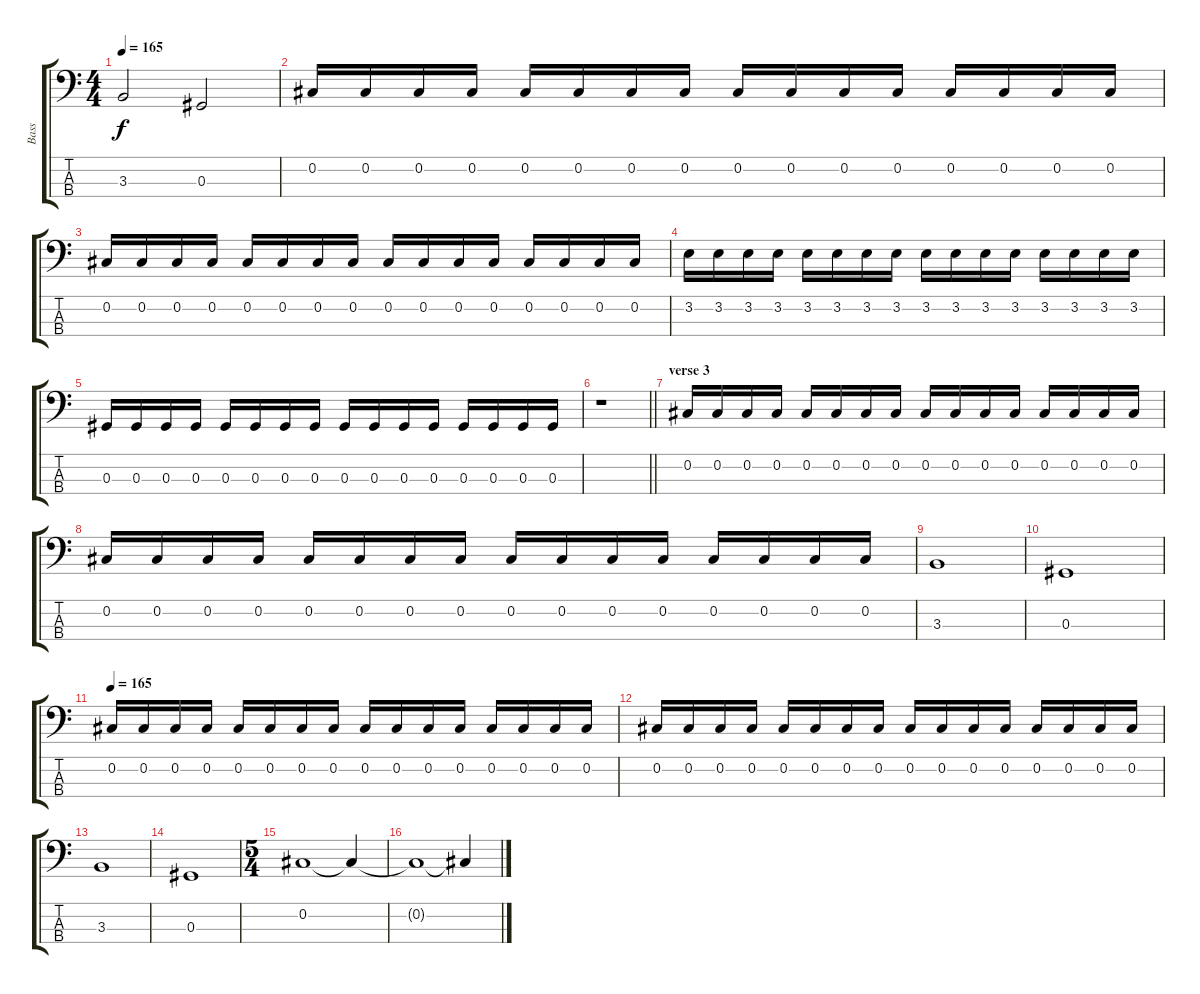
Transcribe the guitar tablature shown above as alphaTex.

\track ("Bass" "Bass") {instrument electricbassfinger}
\staff {score tabs}
\tuning (Gb2 Db2 Ab1 Eb1) {hide}
\ts (4 4)
\tempo 165
\clef f4
\ks c
3.3.2{dy f} 0.3.2 |
0.2.16{volume 15 balance 8} 0.2.16 0.2.16 0.2.16 0.2.16 0.2.16 0.2.16 0.2.16 0.2.16 0.2.16 0.2.16 0.2.16 0.2.16 0.2.16 0.2.16 0.2.16 |
0.2.16 0.2.16 0.2.16 0.2.16 0.2.16 0.2.16 0.2.16 0.2.16 0.2.16 0.2.16 0.2.16 0.2.16 0.2.16 0.2.16 0.2.16 0.2.16 |
3.2.16 3.2.16 3.2.16 3.2.16 3.2.16 3.2.16 3.2.16 3.2.16 3.2.16 3.2.16 3.2.16 3.2.16 3.2.16 3.2.16 3.2.16 3.2.16 |
0.3.16 0.3.16 0.3.16 0.3.16 0.3.16 0.3.16 0.3.16 0.3.16 0.3.16 0.3.16 0.3.16 0.3.16 0.3.16 0.3.16 0.3.16 0.3.16 |
\barLineRight lightlight
r.1 |
\section ("" "verse 3")
0.2.16{volume 13 balance 8} 0.2.16 0.2.16 0.2.16 0.2.16 0.2.16 0.2.16 0.2.16 0.2.16 0.2.16 0.2.16 0.2.16 0.2.16 0.2.16 0.2.16 0.2.16 |
0.2.16 0.2.16 0.2.16 0.2.16 0.2.16 0.2.16 0.2.16 0.2.16 0.2.16 0.2.16 0.2.16 0.2.16 0.2.16 0.2.16 0.2.16 0.2.16 |
3.3.1 |
0.3.1 |
\tempo 165
0.2.16 0.2.16 0.2.16 0.2.16 0.2.16 0.2.16 0.2.16 0.2.16 0.2.16 0.2.16 0.2.16 0.2.16 0.2.16 0.2.16 0.2.16 0.2.16 |
0.2.16 0.2.16 0.2.16 0.2.16 0.2.16 0.2.16 0.2.16 0.2.16 0.2.16 0.2.16 0.2.16 0.2.16 0.2.16 0.2.16 0.2.16 0.2.16 |
3.3.1 |
0.3.1 |
\ts (5 4)
0.2.1 0.2{t}.4 |
0.2{t}.1 0.2{t}.4
